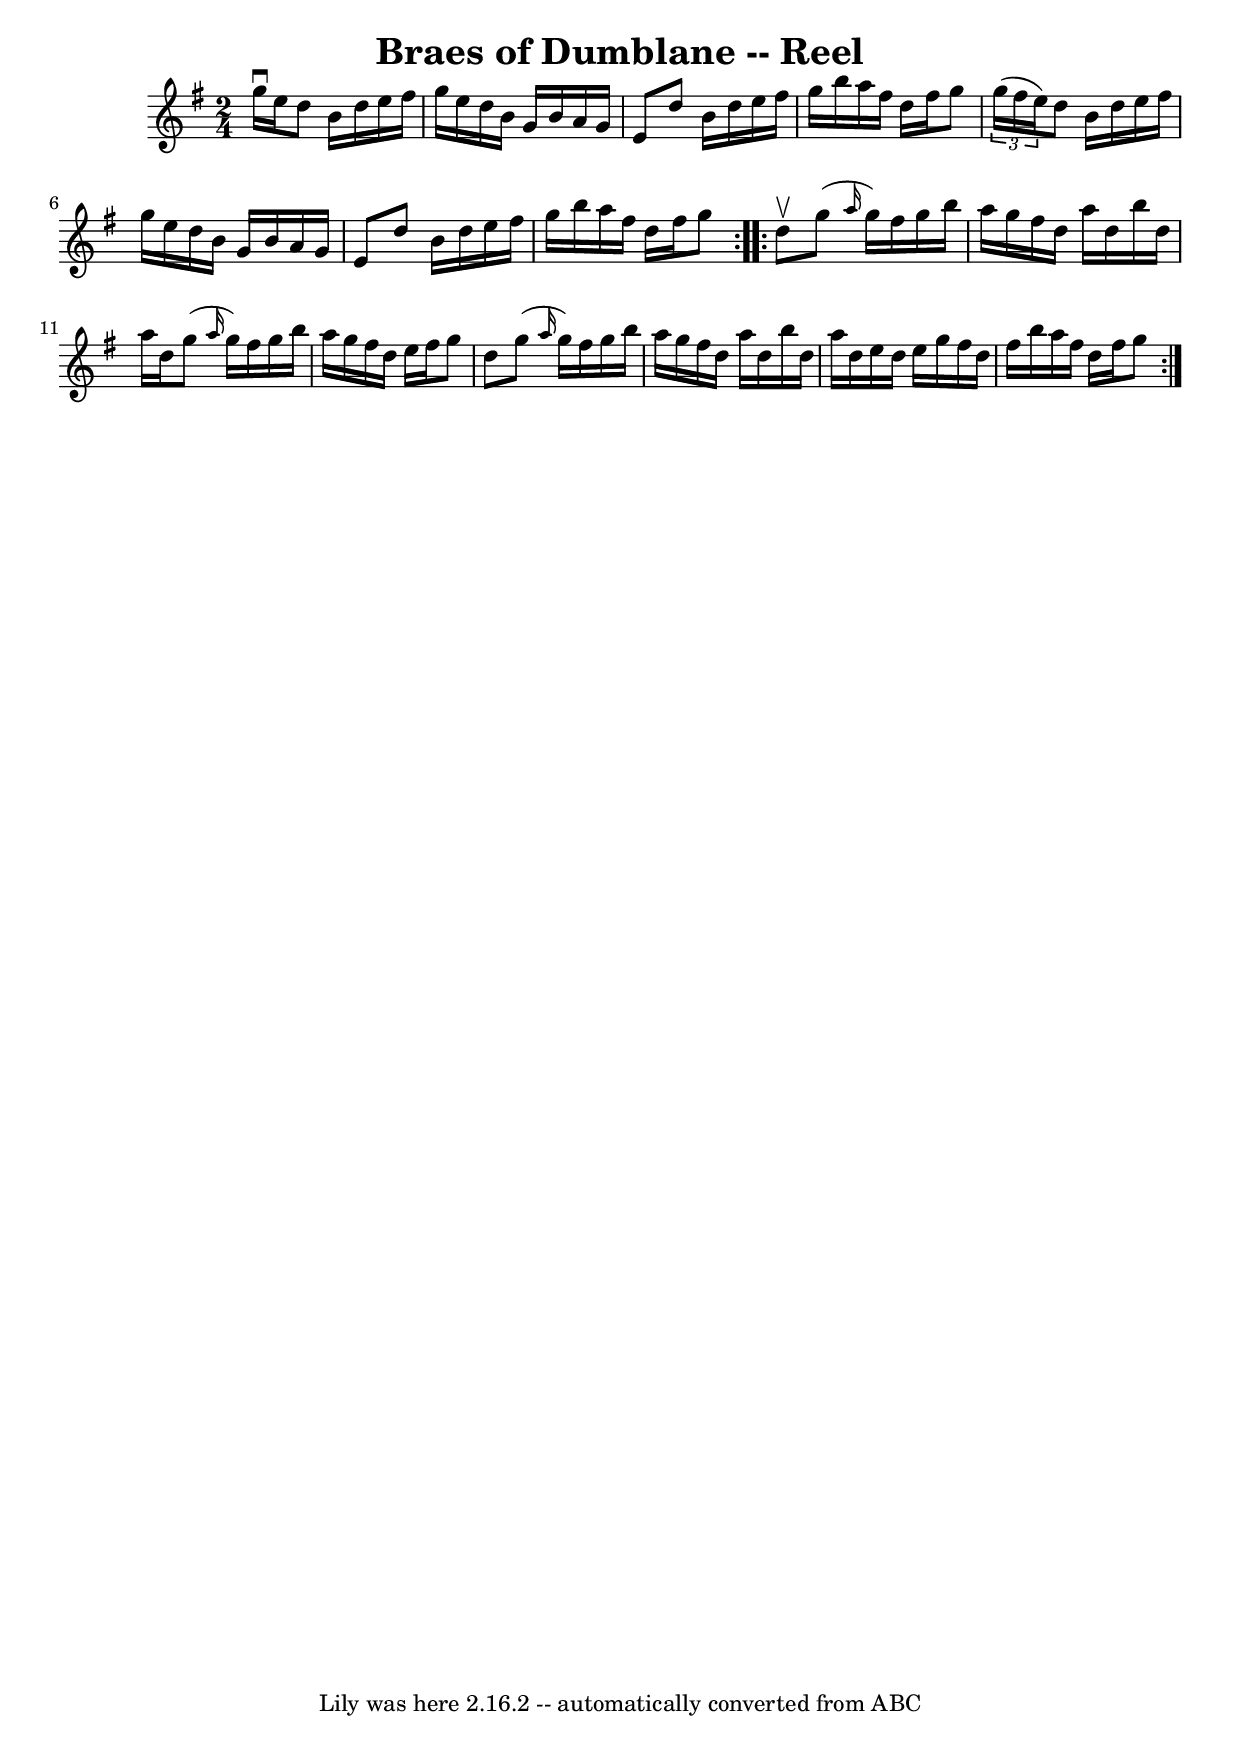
\version "2.16.2"
\include "Mammoth.ily"
\header {
  %% book = "Ryan's Mammoth Collection"
  crossRefNumber = "1"
  footnotes = ""
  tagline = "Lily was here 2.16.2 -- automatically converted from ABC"
  title = "Braes of Dumblane -- Reel"

}
voicedefault =  {



  \repeat volta 2 {

    \time 2/4 
    \key g \major
 g''16^\downbow e''16  |
    d''8 b'16    
    d''16 e''16 fis''16 g''16 e''16  |
    d''16 b'16 g'16   
    b'16 a'16 g'16 e'8  |
    d''8 b'16 d''16 e''16    
    fis''16 g''16 b''16  |
    a''16 fis''16 d''16 fis''16    
    g''8    \times 2/3 { g''16 (fis''16 e''16) 
		       } |
    d''8    
    b'16 d''16 e''16 fis''16 g''16 e''16  |
    d''16 b'16   
    g'16 b'16 a'16 g'16 e'8  |
    d''8 b'16 d''16 e''16 
    fis''16 g''16 b''16  |
    a''16 fis''16 d''16 fis''16   
    g''8  
  } 
  \repeat volta 2 {
    d''8^\upbow |
    g''8 (\grace { a''16 
		   
		 } g''16) fis''16 g''16 b''16 a''16 g''16  |
    
    fis''16 d''16 a''16 d''16 b''16 d''16 a''16 d''16  
    |
    g''8 (\grace { a''16  
		 } g''16) fis''16 g''16 b''16  
    a''16 g''16  |
    fis''16 d''16 e''16 fis''16 g''8    
    d''8  |
    g''8 (\grace { a''16  
		 } g''16) fis''16 g''16   
    b''16 a''16 g''16  |
    fis''16 d''16 a''16 d''16    
    b''16 d''16 a''16 d''16  |
    e''16 d''16 e''16 g''16   
    fis''16 d''16 fis''16 b''16  |
    a''16 fis''16 d''16    
    fis''16 g''8  
  }   

}

\score{
  <<

    \context Staff="default"
    {
      \voicedefault 
      
    }

  >>
  \layout {
    
  }
  \midi {
  }

}
